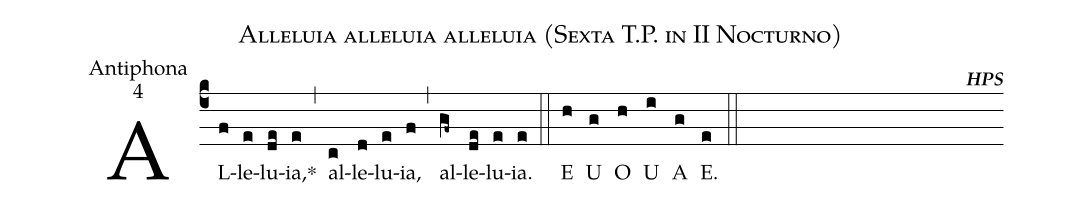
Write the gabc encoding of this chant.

name:Alleluia alleluia alleluia (Sexta T.P. in II Nocturno);
office-part:Antiphona;
mode:4;
commentary:{\bfseries HPS};
%%
(c4)AL(f)le(e)lu(de)ia,<sp>*</sp>(e) (,)
al(c)le(d)lu(e)ia,(f) (,) al(gf~)le(de)lu(e)ia.(e)
<eu> (::) E(h) U(g) O(h) U(i) A(g) E.(e)  </eu> (::)
